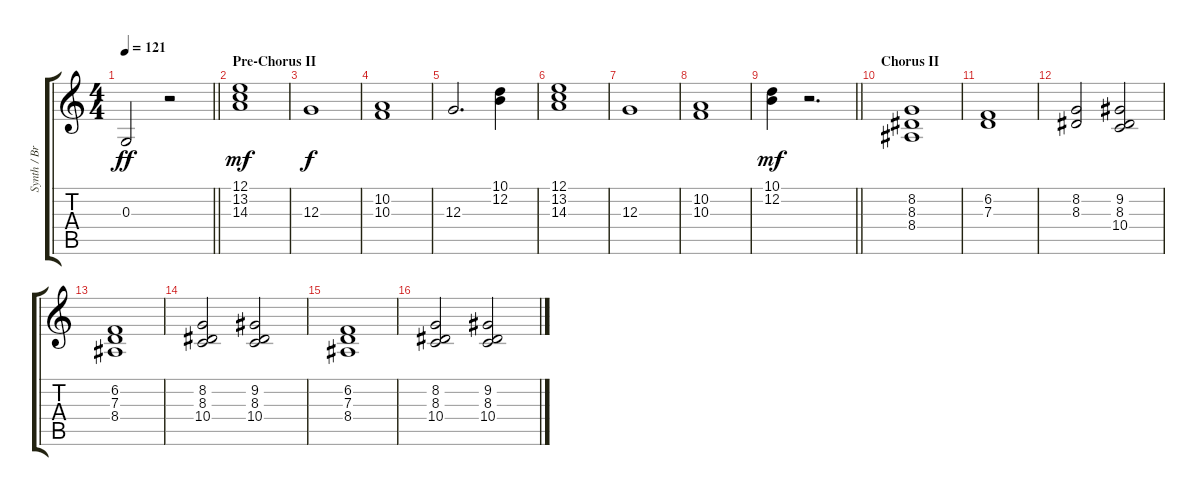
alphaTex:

\track ("Synth / Brass" "Synth / Br") {instrument synthstrings2}
\staff {score tabs}
\tuning (E4 B3 G3 D3 A2 E2) {hide}
\ts (4 4)
\tempo 121
\clef g2
\barLineRight lightlight
\ks c
0.3{t}.2{dy ff} r.2 |
\section ("" "Pre-Chorus II")
(12.1 13.2 14.3).1{dy mf instrument synthstrings2} |
12.3.1{dy f} |
(10.2 10.3).1 |
12.3.2{d} (10.1 12.2).4 |
(12.1 13.2 14.3).1 |
12.3.1 |
(10.2 10.3).1 |
\barLineRight lightlight
(10.1 12.2).4{dy mf} r.2{d} |
\section ("" "Chorus II")
(8.2 8.3 8.4).1 |
(6.2 7.3).1 |
(8.2 8.3).2 (9.2 8.3 10.4).2 |
(6.2 7.3 8.4).1 |
(8.2 8.3 10.4).2 (9.2 8.3 10.4).2 |
(6.2 7.3 8.4).1 |
(8.2 8.3 10.4).2 (9.2 8.3 10.4).2
